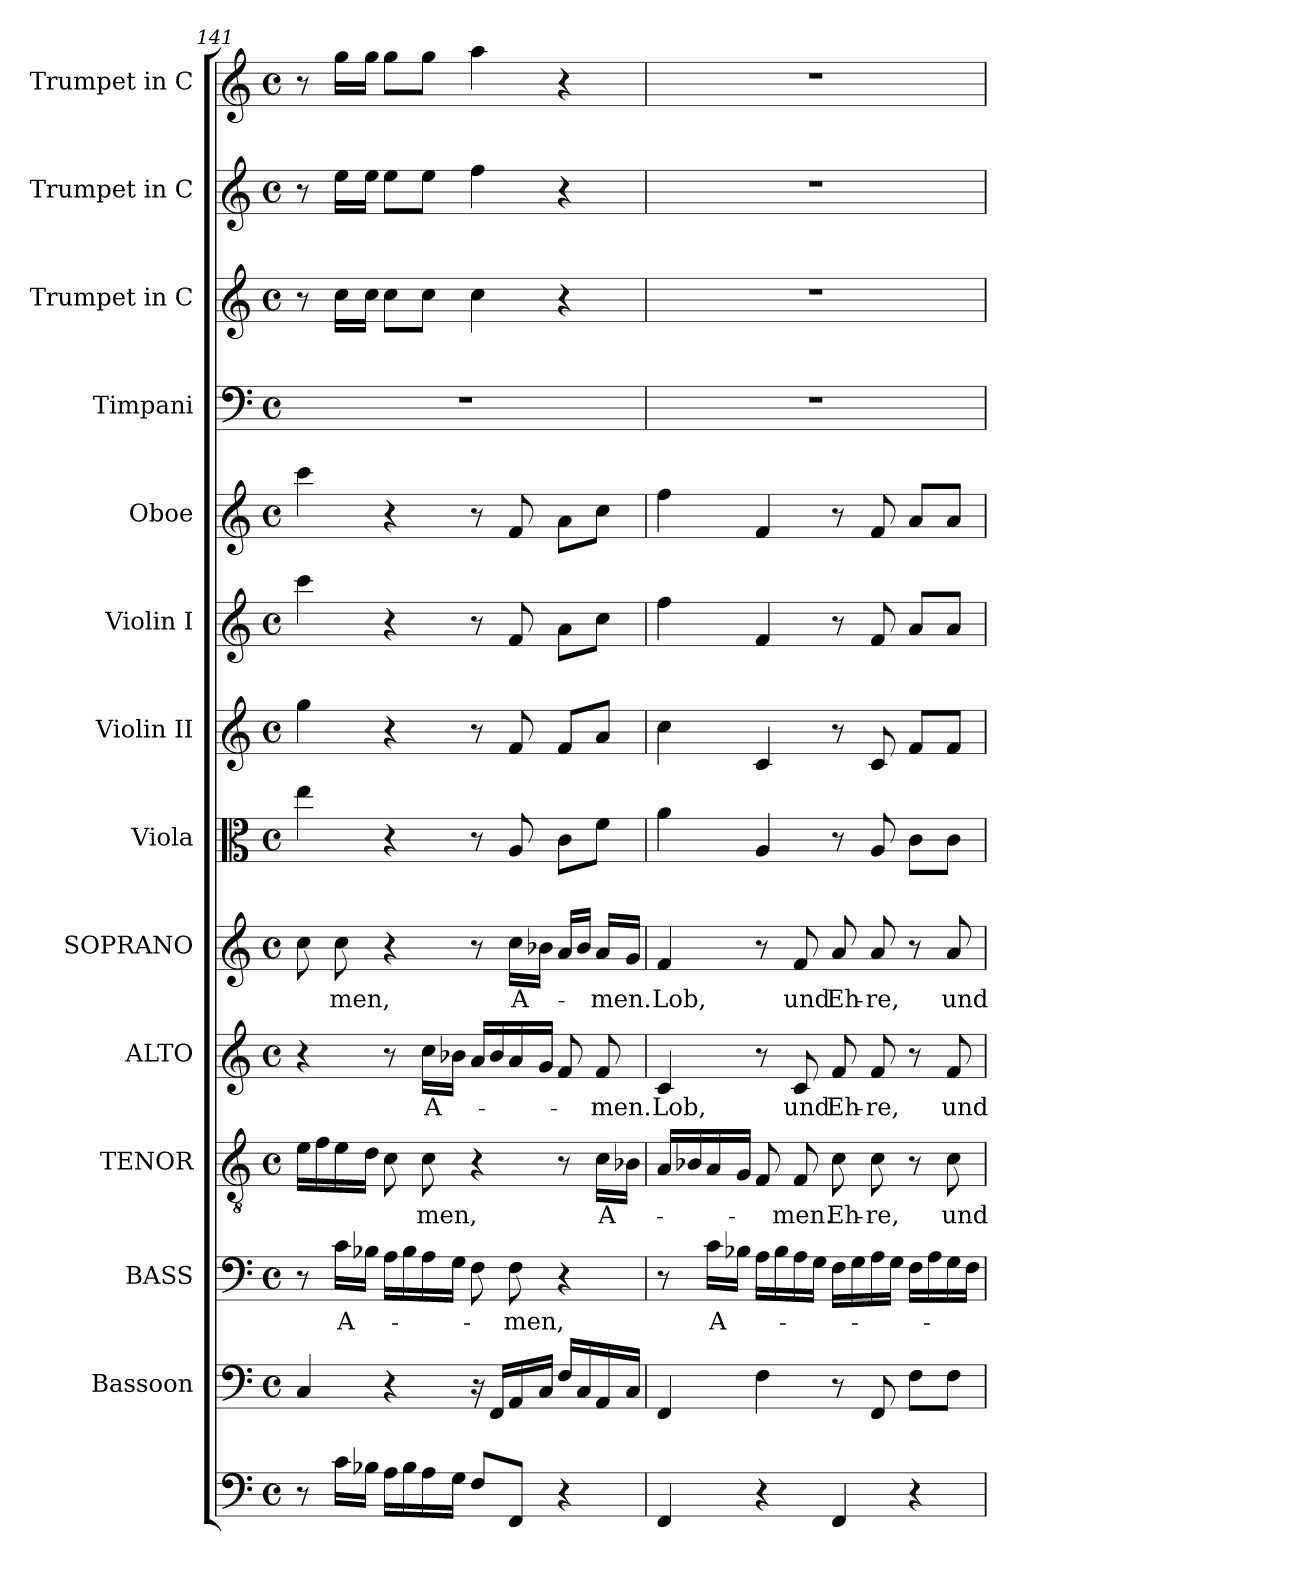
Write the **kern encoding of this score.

**kern	**kern	**kern	**text	**kern	**text	**kern	**text	**kern	**text	**kern	**kern	**kern	**kern	**kern	**kern	**kern	**kern
*part14	*part13	*part12	*part12	*part11	*part11	*part10	*part10	*part9	*part9	*part8	*part7	*part6	*part5	*part4	*part3	*part2	*part1
*staff14	*staff13	*staff12	*staff12	*staff11	*staff11	*staff10	*staff10	*staff9	*staff9	*staff8	*staff7	*staff6	*staff5	*staff4	*staff3	*staff2	*staff1
*	*I"Bassoon	*I"BASS	*	*I"TENOR	*	*I"ALTO	*	*I"SOPRANO	*	*I"Viola	*I"Violin II	*I"Violin I	*I"Oboe	*I"Timpani	*I"Trumpet in C	*I"Trumpet in C	*I"Trumpet in C
*	*	*	*	*	*	*I'Alto	*	*I'Soprano	*	*I'Viola	*I'Violin II	*I'Violin I	*I'Oboe	*I'Timp.	*	*	*
*clefF4	*clefF4	*clefF4	*	*clefGv2	*	*clefG2	*	*clefG2	*	*clefC3	*clefG2	*clefG2	*clefG2	*clefF4	*clefG2	*clefG2	*clefG2
*	*	*	*	*ITrd7c12	*	*	*	*	*	*	*	*	*	*	*	*	*
*k[]	*k[]	*k[]	*	*k[]	*	*k[]	*	*k[]	*	*k[]	*k[]	*k[]	*k[]	*k[]	*k[]	*k[]	*k[]
*C:	*C:	*C:	*	*C:	*	*C:	*	*C:	*	*C:	*C:	*C:	*C:	*C:	*C:	*C:	*C:
*M4/4	*M4/4	*M4/4	*	*M4/4	*	*M4/4	*	*M4/4	*	*M4/4	*M4/4	*M4/4	*M4/4	*M4/4	*M4/4	*M4/4	*M4/4
*met(c)	*met(c)	*met(c)	*	*met(c)	*	*met(c)	*	*met(c)	*	*met(c)	*met(c)	*met(c)	*met(c)	*met(c)	*met(c)	*met(c)	*met(c)
=141	=141	=141	=141	=141	=141	=141	=141	=141	=141	=141	=141	=141	=141	=141	=141	=141	=141
8r	4Ci/	8r	.	16Ei\LL	.	4r	.	8cci\	.	4eei\	4ggi\	4ccci\	4ccci\	1r	8r	8r	8r
.	.	.	.	16Fi\	.	.	.	.	.	.	.	.	.	.	.	.	.
!	!	!	!LO:LY:b:color=#000000	!	!	!	!	!	!	!	!	!	!	!	!	!	!
!	!	!	!	!	!	!	!	!	!LO:LY:b:color=#000000	!	!	!	!	!	!	!	!
16ci\LL	.	16ci\LL	A-	16Ei\	.	.	.	8cci\	-men,	.	.	.	.	.	16cci\LL	16eei\LL	16ggi\LL
16B-Xi\JJ	.	16B-Xi\JJ	.	16Di\JJ	.	.	.	.	.	.	.	.	.	.	16cci\JJ	16eei\JJ	16ggi\JJ
16Ai\LL	4r	16Ai\LL	.	8Ci\	.	8r	.	4r	.	4r	4r	4r	4r	.	8cci\L	8eei\L	8ggi\L
16B-i\	.	16B-i\	.	.	.	.	.	.	.	.	.	.	.	.	.	.	.
!	!	!	!	!	!LO:LY:b:color=#000000	!	!	!	!	!	!	!	!	!	!	!	!
!	!	!	!	!	!	!	!LO:LY:b:color=#000000	!	!	!	!	!	!	!	!	!	!
16Ai\	.	16Ai\	.	8Ci\	-men,	16cci\LL	A-	.	.	.	.	.	.	.	8cci\J	8eei\J	8ggi\J
16Gi\JJ	.	16Gi\JJ	.	.	.	16b-Xi\JJ	.	.	.	.	.	.	.	.	.	.	.
8Fi/L	16r	8Fi\	.	4r	.	16ai/LL	.	8r	.	8r	8r	8r	8r	.	4cci\	4ffi\	4aai\
.	16FFi/LL	.	.	.	.	16b-i/	.	.	.	.	.	.	.	.	.	.	.
!	!	!	!LO:LY:b:color=#000000	!	!	!	!	!	!	!	!	!	!	!	!	!	!
!	!	!	!	!	!	!	!	!	!LO:LY:b:color=#000000	!	!	!	!	!	!	!	!
8FFi/J	16AAi/	8Fi\	-men,	.	.	16ai/	.	16cci\LL	A-	8Ai/	8fi/	8fi/	8fi/	.	.	.	.
.	16Ci/JJ	.	.	.	.	16gi/JJ	.	16b-Xi\JJ	.	.	.	.	.	.	.	.	.
4r	16Fi/LL	4r	.	8r	.	8fi/	.	16ai/LL	.	8ci\L	8fi/L	8ai\L	8ai\L	.	4r	4r	4r
.	16Ci/	.	.	.	.	.	.	16b-i/JJ	.	.	.	.	.	.	.	.	.
!	!	!	!	!	!LO:LY:b:color=#000000	!	!	!	!	!	!	!	!	!	!	!	!
!	!	!	!	!	!	!	!LO:LY:b:color=#000000	!	!	!	!	!	!	!	!	!	!
!	!	!	!	!	!	!	!	!	!LO:LY:b:color=#000000	!	!	!	!	!	!	!	!
.	16AAi/	.	.	16Ci\LL	A-	8fi/	-men.	16ai/LL	-men.	8fi\J	8ai/J	8cci\J	8cci\J	.	.	.	.
.	16Ci/JJ	.	.	16BB-Xi\JJ	.	.	.	16gi/JJ	.	.	.	.	.	.	.	.	.
=142	=142	=142	=142	=142	=142	=142	=142	=142	=142	=142	=142	=142	=142	=142	=142	=142	=142
!	!	!	!	!	!	!	!LO:LY:b:color=#000000	!	!	!	!	!	!	!	!	!	!
!	!	!	!	!	!	!	!	!	!LO:LY:b:color=#000000	!	!	!	!	!	!	!	!
4FFi/	4FFi/	8r	.	16AAi/LL	.	4ci/	Lob,	4fi/	Lob,	4ai\	4cci\	4ffi\	4ffi\	1r	1r	1r	1r
.	.	.	.	16BB-Xi/	.	.	.	.	.	.	.	.	.	.	.	.	.
!	!	!	!LO:LY:b:color=#000000	!	!	!	!	!	!	!	!	!	!	!	!	!	!
.	.	16ci\LL	A-	16AAi/	.	.	.	.	.	.	.	.	.	.	.	.	.
.	.	16B-Xi\JJ	.	16GGi/JJ	.	.	.	.	.	.	.	.	.	.	.	.	.
4r	4Fi\	16Ai\LL	.	8FFi/	.	8r	.	8r	.	4Ai/	4ci/	4fi/	4fi/	.	.	.	.
.	.	16B-i\	.	.	.	.	.	.	.	.	.	.	.	.	.	.	.
!	!	!	!	!	!LO:LY:b:color=#000000	!	!	!	!	!	!	!	!	!	!	!	!
!	!	!	!	!	!	!	!LO:LY:b:color=#000000	!	!	!	!	!	!	!	!	!	!
!	!	!	!	!	!	!	!	!	!LO:LY:b:color=#000000	!	!	!	!	!	!	!	!
.	.	16Ai\	.	8FFi/	-men.	8ci/	und	8fi/	und	.	.	.	.	.	.	.	.
.	.	16Gi\JJ	.	.	.	.	.	.	.	.	.	.	.	.	.	.	.
!	!	!	!	!	!LO:LY:b:color=#000000	!	!	!	!	!	!	!	!	!	!	!	!
!	!	!	!	!	!	!	!LO:LY:b:color=#000000	!	!	!	!	!	!	!	!	!	!
!	!	!	!	!	!	!	!	!	!LO:LY:b:color=#000000	!	!	!	!	!	!	!	!
4FFi/	8r	16Fi\LL	.	8Ci\	Eh-	8fi/	Eh-	8ai/	Eh-	8r	8r	8r	8r	.	.	.	.
.	.	16Gi\	.	.	.	.	.	.	.	.	.	.	.	.	.	.	.
!	!	!	!	!	!LO:LY:b:color=#000000	!	!	!	!	!	!	!	!	!	!	!	!
!	!	!	!	!	!	!	!LO:LY:b:color=#000000	!	!	!	!	!	!	!	!	!	!
!	!	!	!	!	!	!	!	!	!LO:LY:b:color=#000000	!	!	!	!	!	!	!	!
.	8FFi/	16Ai\	.	8Ci\	-re,	8fi/	-re,	8ai/	-re,	8Ai/	8ci/	8fi/	8fi/	.	.	.	.
.	.	16Gi\JJ	.	.	.	.	.	.	.	.	.	.	.	.	.	.	.
4r	8Fi\L	16Fi\LL	.	8r	.	8r	.	8r	.	8ci\L	8fi/L	8ai/L	8ai/L	.	.	.	.
.	.	16Ai\	.	.	.	.	.	.	.	.	.	.	.	.	.	.	.
!	!	!	!	!	!LO:LY:b:color=#000000	!	!	!	!	!	!	!	!	!	!	!	!
!	!	!	!	!	!	!	!LO:LY:b:color=#000000	!	!	!	!	!	!	!	!	!	!
!	!	!	!	!	!	!	!	!	!LO:LY:b:color=#000000	!	!	!	!	!	!	!	!
.	8Fi\J	16Gi\	.	8Ci\	und	8fi/	und	8ai/	und	8ci\J	8fi/J	8ai/J	8ai/J	.	.	.	.
.	.	16Fi\JJ	.	.	.	.	.	.	.	.	.	.	.	.	.	.	.
=	=	=	=	=	=	=	=	=	=	=	=	=	=	=	=	=	=
*-	*-	*-	*-	*-	*-	*-	*-	*-	*-	*-	*-	*-	*-	*-	*-	*-	*-
